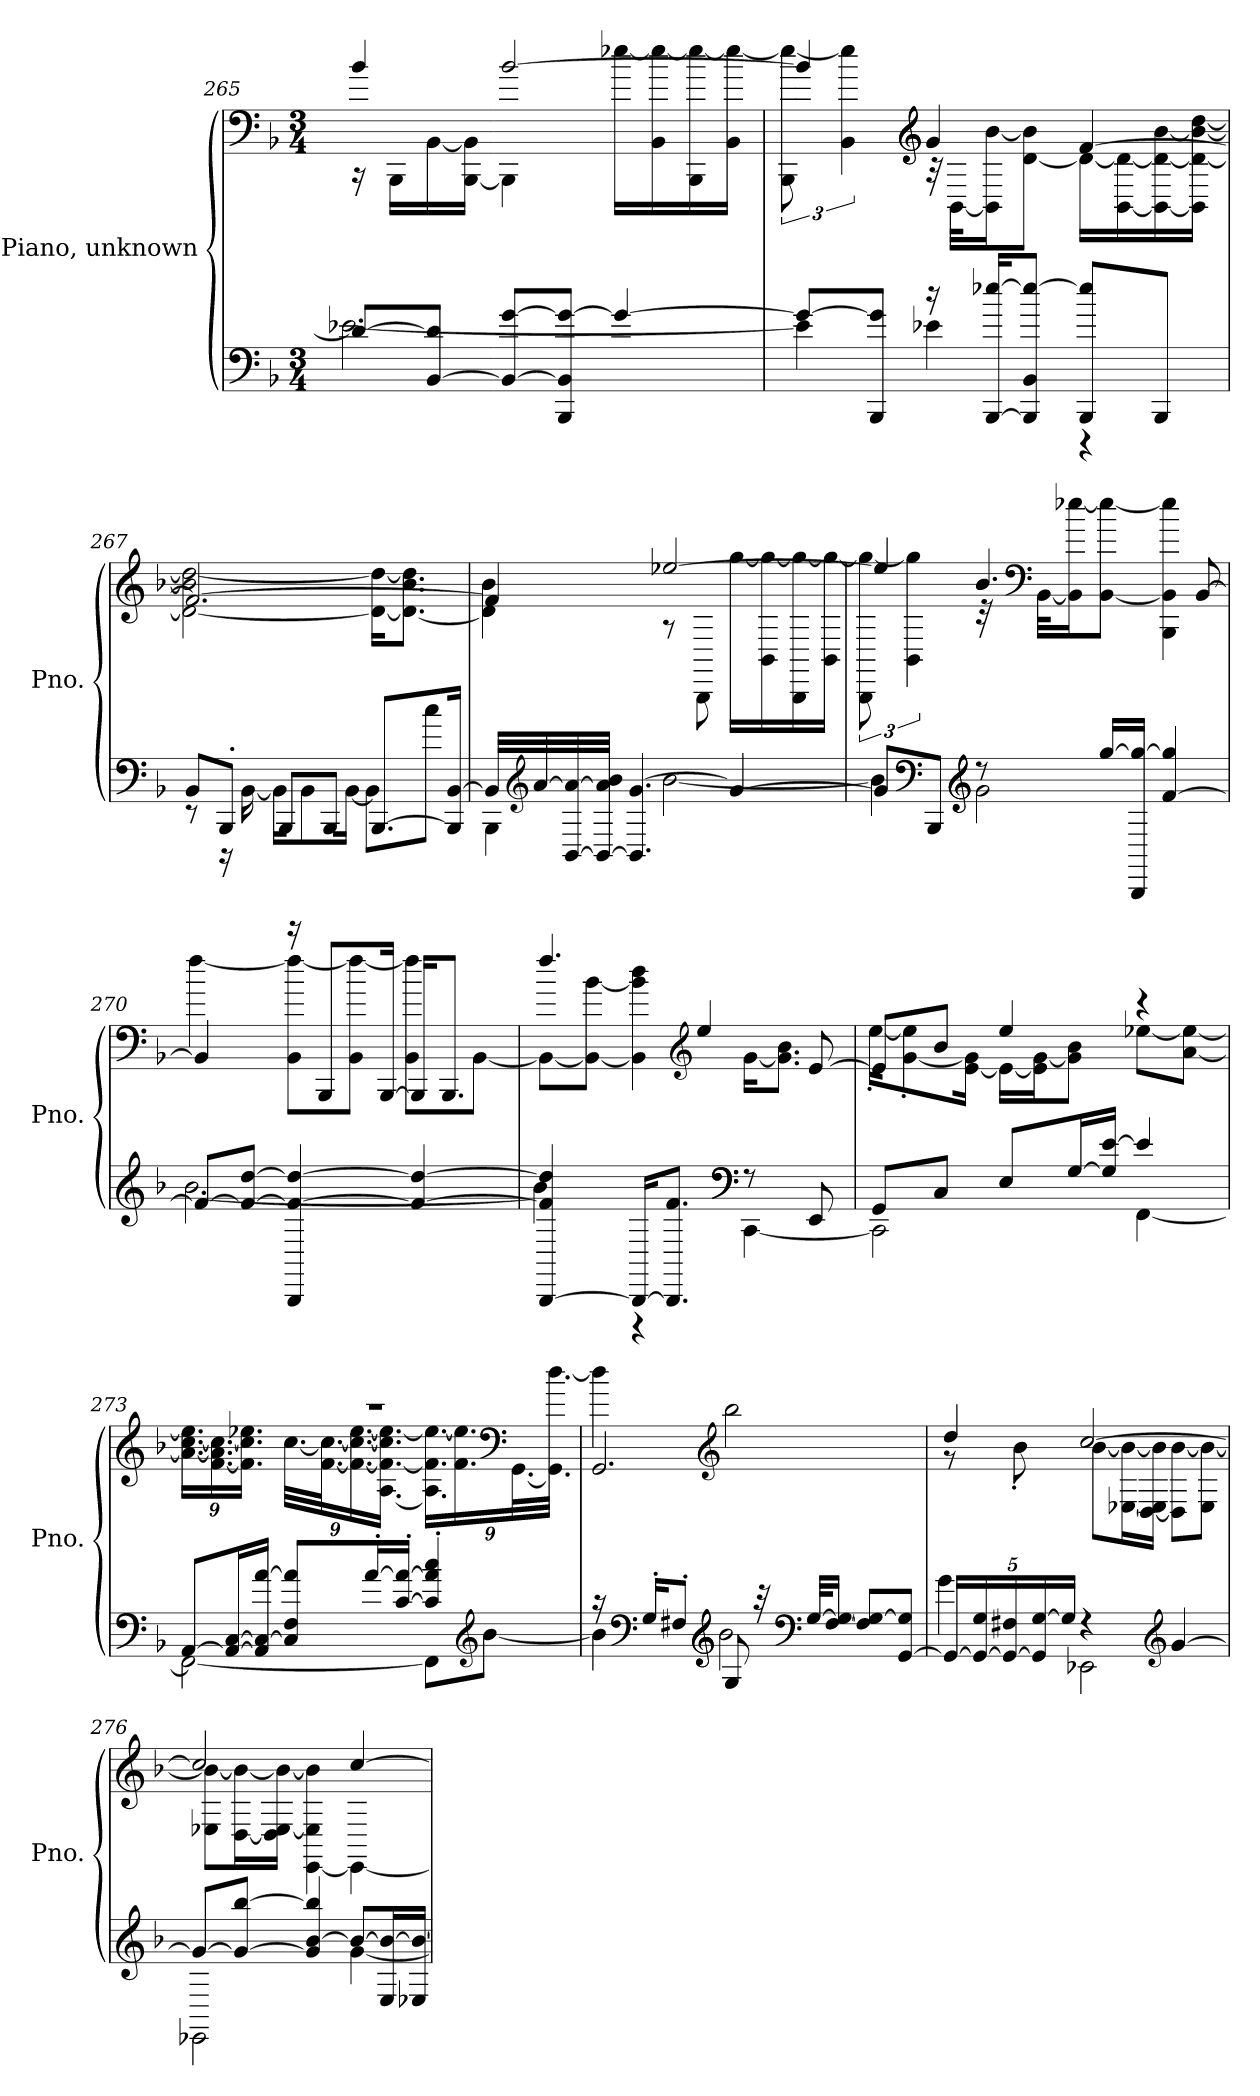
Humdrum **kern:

**kern	**kern
*part1	*part1
*staff2	*staff1
*I"Piano, unknown	*
*I'Pno.	*
*clefF4	*clefF4
*k[b-]	*k[b-]
*M3/4	*M3/4
=265	=265
*^	*^
8d/L_	[2.e-X\	4b-/	16r
.	.	.	16BBB-\LL
[8BB-/ 8d/]J	.	.	[16BB-\
.	.	.	[16BBB-\ 16BB-\]JJ
8BB-/_ [8g/L	.	[2b-/	4BBB-\]
8BBB-/ 8BB-/] 8g/_J	.	.	.
4g/_	.	.	[16ee-X\LL
.	.	.	16BB-\ 16ee-\_
.	.	.	16BBB-\ 16ee-\_
.	.	.	16BB-\ 16ee-\_JJ
!!LO:PB:g=z	!!
=266	=266	=266	=266
8g/L_	4e-\]	4b-/]	12BBB-\ 12ee-\_
.	.	.	6BB-\ 6ee-\]
8BBB-/ 8g/]J	.	.	.
*	*	*clefG2	*
16r	4e-X\	4g/	32r
.	.	.	[32BB-\KLL
[16BBB-/ [16ee-X/KL	.	.	16BB-\] [16b-\J
8BBB-/] 8BB-/ 8ee-/_J	.	.	[8d\ 8b-\]J
8BBB-/ 8ee-/]L	4r	[4f/	16d\LL_
.	.	.	[16BB-\ 16d\_
8BBB-/J	.	.	16BB-\_ 16d\_ [16b-\
.	.	.	16BB-\] 16d\_ 16b-\_ [16dd\JJ
=267	=267	=267	=267
8BB-/L	8r	2.f/_	2d\_ 2b-\] 2dd\_
8BBB-'/J	16r	.	.
.	[16BB-\	.	.
8BBB-/L	16BB-\KL]	.	.
.	8BB-\	.	.
8BBB-/J	.	.	.
.	[16BB-\Jk	.	.
[8.BBB-/L	8BB-\L]	.	16d\_ 16dd\_KL
.	.	.	8.d\_ 8.b-\ 8.dd\]J
.	8cc\J	.	.
16BBB-/] [16BB-/Jk	.	.	.
!!LO:LB:g=z	!!
=268	=268	=268	=268
32BB-/LLL]	4BBB-\	4f/]	4d\] 4b-\
*clefG2	*	*	*
[32a/	.	.	.
[32BB-/ 32a/_	.	.	.
32BB-/_ 32a/] 32b-/JJJ	.	.	.
4.BB-/] [4.g/	.	.	.
.	[2b-\	[2ee-X/	8r
.	.	.	8BBB-\
4g/_	.	.	[16gg\LL
.	.	.	16BB-\ 16gg\_
.	.	.	16BBB-\ 16gg\_
.	.	.	16BB-\ 16gg\_JJ
=269	=269	=269	=269
8g/L]	4b-\]	4ee-/]	12BBB-\ 12gg\_
.	.	.	6BB-\ 6gg\]
*clefF4	*	*	*
8BBB-/J	.	.	.
*clefG2	*	*	*
8r	2g\	4.b-/	32r
*	*	*clefF4	*
.	.	.	[32BB-\KLL
.	.	.	16BB-\] [16ee-X\J
[16gg/LL	.	.	[8BB-\ 8ee-\_J
16BBB-/ 16gg/_JJ	.	.	.
[4f/ 4gg/]	.	.	4BBB-\ 4BB-\] 4ee-\]
.	.	[8BB-/	.
!!LO:LB:g=z	!!
=270	=270	=270	=270
8f/L_	[2.b-\	4BB-/]	[4ff\
8f/_ [8dd/J	.	.	.
4BBB-/ 4f/_ 4dd/_	.	16r	8BB-\ 8ff\_L
.	.	8BBB-/L	.
.	.	.	8BB-\ 8ff\_J
.	.	[16BBB-/Jk	.
4f/_ 4dd/_	.	16BBB-/KL]	8BB-\ 8ff\]L
.	.	8.BBB-/J	.
.	.	.	[8BB-\J
=271	=271	=271	=271
[4BBB-/ 4f/] 4dd/]	4b-\]	4.ff/	8BB-\L_
.	.	.	8BB-\_ [8b-\J
16BBB-/KL_	4r	.	4BB-\] 4b-\] 4dd\
8.BBB-/] 8.f/J	.	.	.
*	*	*clefG2	*
.	.	4ee/	.
*clefF4	*	*	*
8r	[4CC\	.	[16g\KL
.	.	.	8.g\] 8.b-\J
8EE/	.	[8e/	.
=272	=272	=272	=272
8GG/L	2CC\]	8e/L]	[16ee'\KL
.	.	.	[8g\' 8ee\]'
8C/J	.	8b-/J	.
.	.	.	[16e\ 16g\]Jk
8E/L	.	4ee/	16e\LL_
.	.	.	16e\] [16g\J
[16G/L	.	.	8g\] 8b-\J
16G/] [16e/JJ	.	.	.
4e/]	[4FF\	4r	[8ee-X\L
.	.	.	[8a\ 8ee-\_J
!!LO:LB:g=z	!!
=273	=273	=273	=273
*	*	*	*Xbrackettup
[8AA/L	2FF\_	2.r	18.a\_ [18.cc\ 18.ee-\]LL
.	.	.	[18.f\ 18.a\] 18.cc\_
16AA/_ [16C/L	.	.	.
.	.	.	18.f\] 18.cc\] 18.ee-X\JJ
16AA/] 16C/_ [16a/JJ	.	.	.
8C/] 8F/ 8a/]L	.	.	[36.cc\LLL
.	.	.	[36.f\ 36.cc\_J
.	.	.	18.f\_ 18.cc\_ [18.ee-\
[16a'/L	.	.	.
.	.	.	[18.A\ 18.f\_ 18.cc\] 18.ee-\_JJ
[16c/' 16a/_'JJ	.	.	.
4c/]' 4a/]' 4cc/'	8FF\L]	.	18.A\] 18.f\] 18.ee-\_LL
.	.	.	18.f\ 18.ee-\]
*clefG2	*	*	*
.	[8b-\J	.	.
*	*	*clefF4	*
.	.	.	[36.GG\L
.	.	.	36.GG\] [36.dd\JJJ
=274	=274	=274	=274
16r	4b-\]	2.GG/	4dd\]
*clefF4	*	*	*
16G'/KL	.	.	.
8F#X'/J	.	.	.
*clefG2	*	*clefG2	*
8G/	2b-\	.	2bb-\
32r	.	.	.
*clefF4	*	*	*
[32G/KLL	.	.	.
[16F#/ 16G/]JJ	.	.	.
8F#/] [8G/L	.	.	.
[8GG/ 8G/]J	.	.	.
!!LO:LB:g=z	!!
=275	=275	=275	=275
*Xbrackettup	*	*	*
20GG/LL_	4g\	4dd/	8r
20GG/_ 20G/	.	.	.
20GG/_ 20F#X/	.	.	.
.	.	.	8b-'\
20GG/] [20G/	.	.	.
20G/JJ]	.	.	.
4r	2EE-X\	[2cc/	[8b-\L
.	.	.	[16E-X\ 16b-\_L
.	.	.	[16D\ 16E-\] 16b-\]JJ
*clefG2	*	*	*
[4g/	.	.	8D\] [8b-\L
.	.	.	8E-\ 8b-\_J
=276	=276	=276	=276
8g/L_	2EE-X\	2cc/]	8E-X\ 8b-\_L
8g/_ [8bb-/J	.	.	[16D\ 16b-\_L
.	.	.	16D\] [16E-\ 16b-\_JJ
4g/] [4b-/ 4bb-/]	.	.	[4EE\ 4E-\] 4b-\]
8b-/L_	[4g\	[4cc/	4EE\_
16E/ 16b-/_L	.	.	.
16E-X/ 16b-/_JJ	.	.	.
*v	*v	*	*
*	*v	*v
=	=
*-	*-
